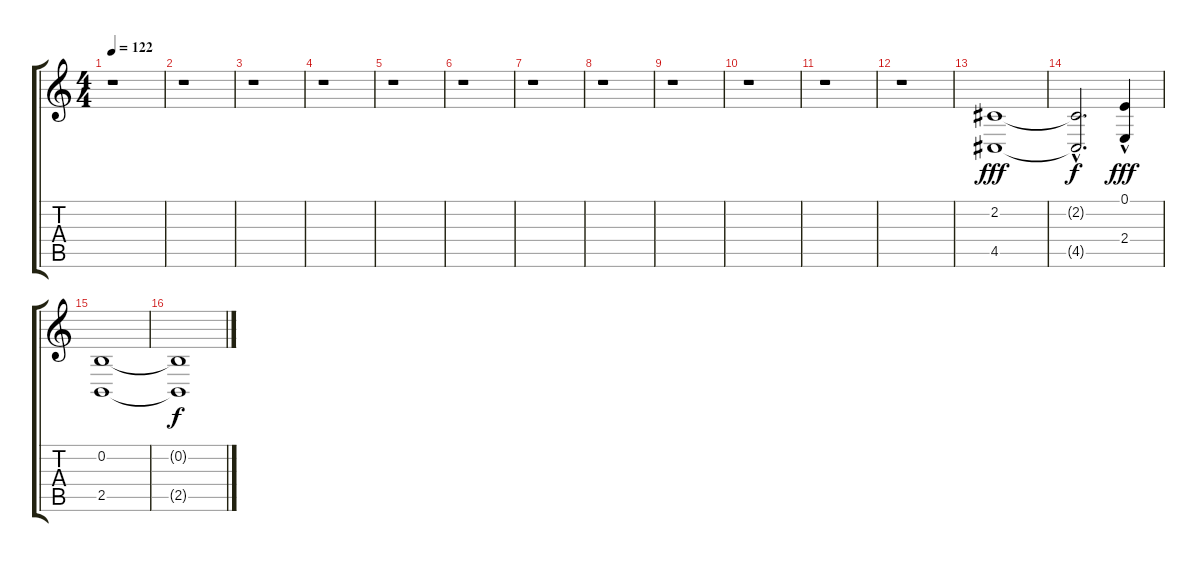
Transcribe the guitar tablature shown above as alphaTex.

\track "" {instrument stringensemble1}
\staff {score tabs}
\tuning (E4 B3 G3 D3 A2 E2) {hide}
\ts (4 4)
\tempo 122
\clef g2
\ks c
r.1{dy f} |
r.1 |
r.1 |
r.1 |
r.1 |
r.1 |
r.1 |
r.1 |
r.1 |
r.1 |
r.1 |
r.1 |
(2.2 4.5).1{dy fff} |
(2.2{hac t} 4.5{hac t}).2{d dy f} (0.1 2.4{hac}).4{dy fff} |
(0.2 2.5).1 |
(0.2{t} 2.5{t}).1{dy f}
